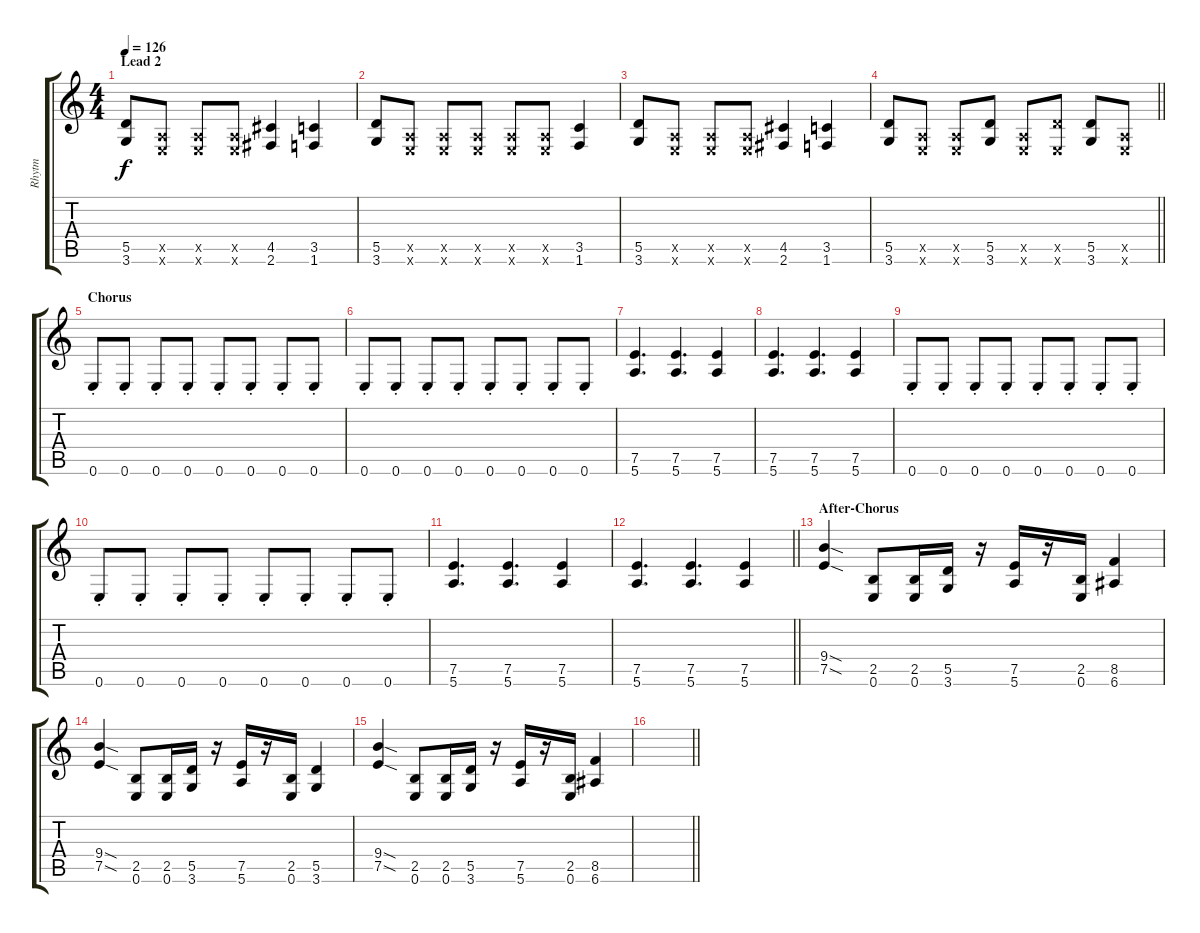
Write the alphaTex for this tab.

\track ("Rhytm" "Rhytm") {instrument distortionguitar}
\staff {score tabs}
\tuning (E4 B3 G3 D3 A2 E2) {hide}
\ts (4 4)
\section ("" "Lead 2")
\tempo 126
\clef g2
\ks c
(5.5 3.6).8{dy f} (0.5{x} 0.6{x}).8 (0.5{x} 0.6{x}).8 (0.5{x} 0.6{x}).8 (4.5 2.6).4 (3.5 1.6).4 |
(5.5 3.6).8 (0.5{x} 0.6{x}).8 (0.5{x} 0.6{x}).8 (0.5{x} 0.6{x}).8 (0.5{x} 0.6{x}).8 (0.5{x} 0.6{x}).8 (3.5 1.6).4 |
(5.5 3.6).8 (0.5{x} 0.6{x}).8 (0.5{x} 0.6{x}).8 (0.5{x} 0.6{x}).8 (4.5 2.6).4 (3.5 1.6).4 |
\barLineRight lightlight
(5.5 3.6).8 (0.5{x} 0.6{x}).8 (0.5{x} 0.6{x}).8 (5.5 3.6).8 (0.5{x} 0.6{x}).8 (5.5{x} 0.6{x}).8 (5.5 3.6).8 (0.5{x} 0.6{x}).8 |
\section ("" "Chorus")
0.6{st}.8 0.6{st}.8 0.6{st}.8 0.6{st}.8 0.6{st}.8 0.6{st}.8 0.6{st}.8 0.6{st}.8 |
0.6{st}.8 0.6{st}.8 0.6{st}.8 0.6{st}.8 0.6{st}.8 0.6{st}.8 0.6{st}.8 0.6{st}.8 |
(7.5 5.6).4{d} (7.5 5.6).4{d} (7.5 5.6).4 |
(7.5 5.6).4{d} (7.5 5.6).4{d} (7.5 5.6).4 |
0.6{st}.8 0.6{st}.8 0.6{st}.8 0.6{st}.8 0.6{st}.8 0.6{st}.8 0.6{st}.8 0.6{st}.8 |
0.6{st}.8 0.6{st}.8 0.6{st}.8 0.6{st}.8 0.6{st}.8 0.6{st}.8 0.6{st}.8 0.6{st}.8 |
(7.5 5.6).4{d} (7.5 5.6).4{d} (7.5 5.6).4 |
\barLineRight lightlight
(7.5 5.6).4{d} (7.5 5.6).4{d} (7.5 5.6).4 |
\section ("" "After-Chorus")
(9.4{sod} 7.5{sod}).4 (2.5 0.6).8 (2.5 0.6).16 (5.5 3.6).16 r.16 (7.5 5.6).16 r.16 (2.5 0.6).16 (8.5 6.6).4 |
(9.4{sod} 7.5{sod}).4 (2.5 0.6).8 (2.5 0.6).16 (5.5 3.6).16 r.16 (7.5 5.6).16 r.16 (2.5 0.6).16 (5.5 3.6).4 |
(9.4{sod} 7.5{sod}).4 (2.5 0.6).8 (2.5 0.6).16 (5.5 3.6).16 r.16 (7.5 5.6).16 r.16 (2.5 0.6).16 (8.5 6.6).4 |
\barLineRight lightlight
